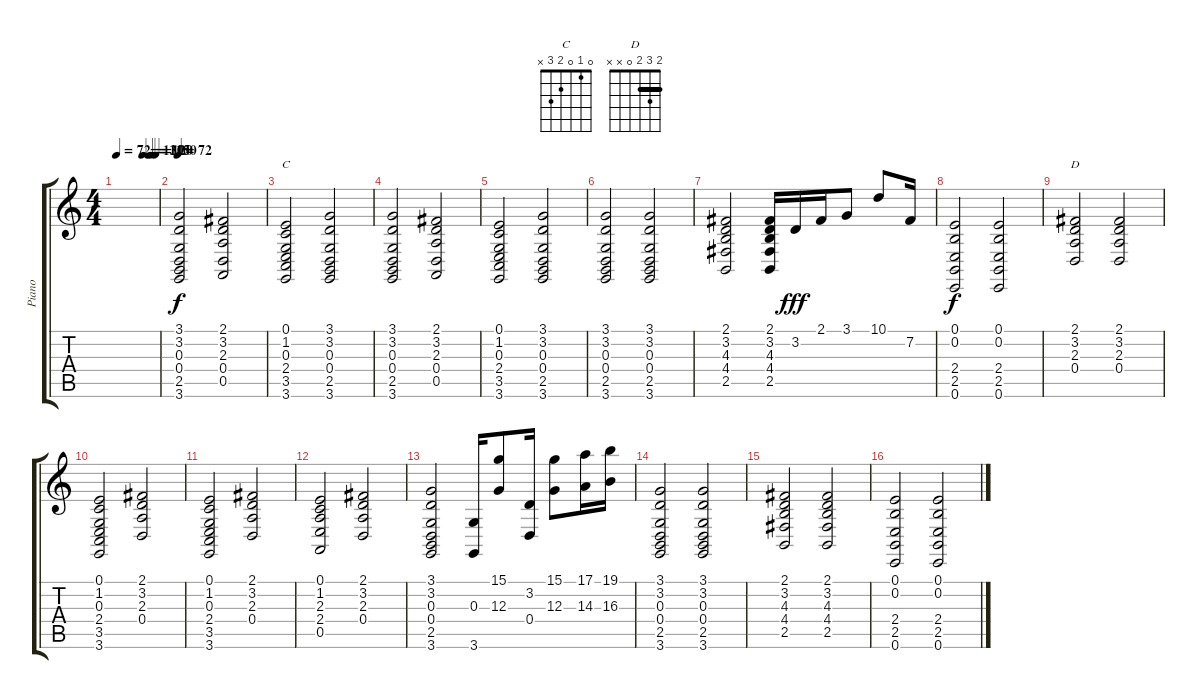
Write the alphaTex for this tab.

\track ("Piano" "Piano") {instrument brightacousticpiano}
\staff {score tabs}
\tuning (E4 B3 G3 D3 A2 E2) {hide}
\chord ("C" 0 1 0 2 3 x)
\chord ("D" 2 3 2 0 x x) {barre 2}
\ts (4 4)
\tempo 72
\tempo 150
\tempo (130 0.625)
\tempo (115 0.78125)
\tempo (120 0.84375)
\tempo (100 0.9375)
\tempo 72
\clef g2
\ks c
|
\tempo 72
(3.1 3.2 0.3 0.4 2.5 3.6).2 (2.1 3.2 2.3 0.4 0.5).2 |
(0.1 1.2 0.3 2.4 3.5 3.6).2{ch "C"} (3.1 3.2 0.3 0.4 2.5 3.6).2 |
(3.1 3.2 0.3 0.4 2.5 3.6).2 (2.1 3.2 2.3 0.4 0.5).2 |
(0.1 1.2 0.3 2.4 3.5 3.6).2 (3.1 3.2 0.3 0.4 2.5 3.6).2 |
(3.1 3.2 0.3 0.4 2.5 3.6).2 (3.1 3.2 0.3 0.4 2.5 3.6).2 |
(2.1 3.2 4.3 4.4 2.5).2 (2.1 3.2 4.3 4.4 2.5).16{volume 12} 3.2.16{dy fff} 2.1.16 3.1.8 10.1.8 7.2.16 |
(0.1 0.2 2.4 2.5 0.6).2{dy f volume 8} (0.1 0.2 2.4 2.5 0.6).2 |
(2.1 3.2 2.3 0.4).2{ch "D"} (2.1 3.2 2.3 0.4).2 |
(0.1 1.2 0.3 2.4 3.5 3.6).2 (2.1 3.2 2.3 0.4).2 |
(0.1 1.2 0.3 2.4 3.5 3.6).2 (2.1 3.2 2.3 0.4).2 |
(0.1 1.2 2.3 2.4 0.5).2 (2.1 3.2 2.3 0.4).2 |
(3.1 3.2 0.3 0.4 2.5 3.6).2 (0.3 3.6).16{volume 12} (15.1 12.3).8 (3.2 0.4).16 (15.1 12.3).8 (17.1 14.3).16 (19.1 16.3).16 |
(3.1 3.2 0.3 0.4 2.5 3.6).2{volume 8} (3.1 3.2 0.3 0.4 2.5 3.6).2 |
(2.1 3.2 4.3 4.4 2.5).2 (2.1 3.2 4.3 4.4 2.5).2 |
(0.1 0.2 2.4 2.5 0.6).2 (0.1 0.2 2.4 2.5 0.6).2
